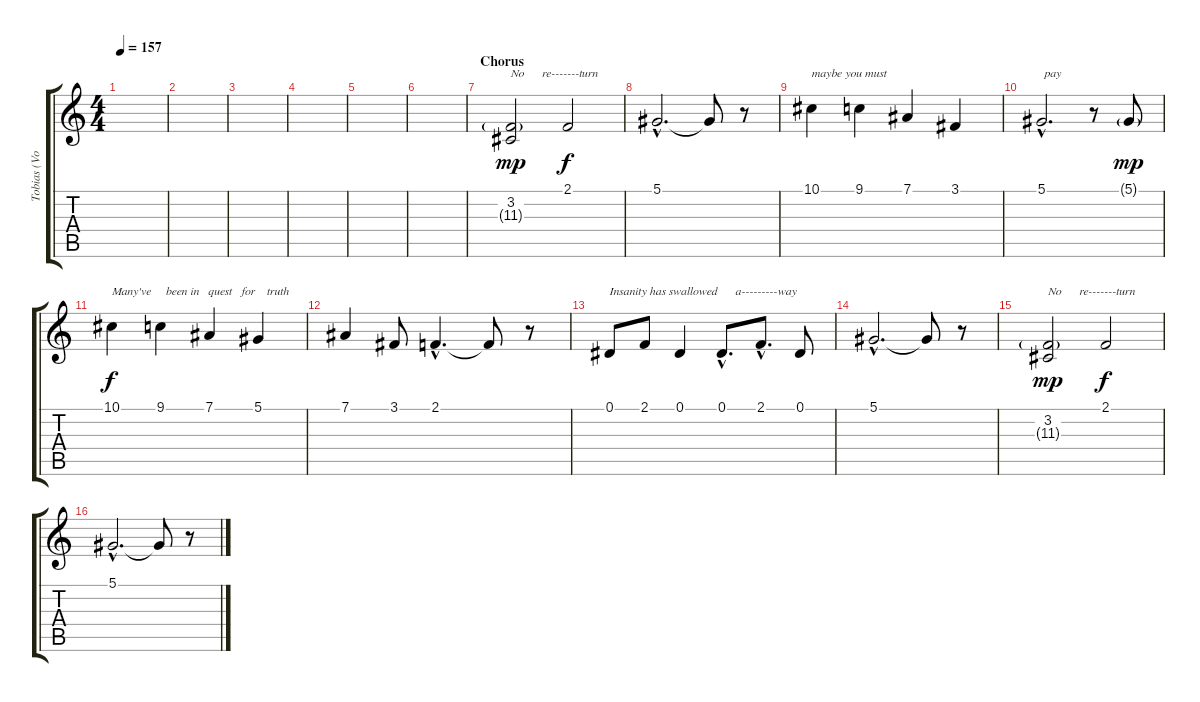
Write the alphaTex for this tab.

\track ("Tobias (Voice)" "Tobias (Vo") {instrument lead2sawtooth}
\staff {score tabs}
\tuning (Eb4 Bb3 Gb3 Db3 Ab2 Eb2) {hide}
\ts (4 4)
\tempo 157
\clef g2
\ks c
|
|
|
|
|
|
\section ("" "Chorus")
(3.2 11.3{g}).2{txt "No      re-------turn " dy mp} 2.1.2{dy f} |
5.1{hac}.2{d} 5.1{t}.8 r.8 |
10.1.4{txt "maybe you must"} 9.1.4 7.1.4 3.1.4 |
5.1{hac}.2{d txt " pay"} r.8 5.1{g}.8{dy mp} |
10.1.4{txt "Many've     been in   quest   for    truth" dy f} 9.1.4 7.1.4 5.1.4 |
7.1.4 3.1.8 2.1{hac}.4{d} 2.1{t}.8 r.8 |
0.1.8{txt "Insanity has swallowed      a---------way"} 2.1.8 0.1.4 0.1{hac}.8{d} 2.1{hac}.8{d} 0.1.8 |
5.1{hac}.2{d} 5.1{t}.8 r.8 |
(3.2 11.3{g}).2{txt "No      re-------turn " dy mp} 2.1.2{dy f} |
5.1{hac}.2{d} 5.1{t}.8 r.8
